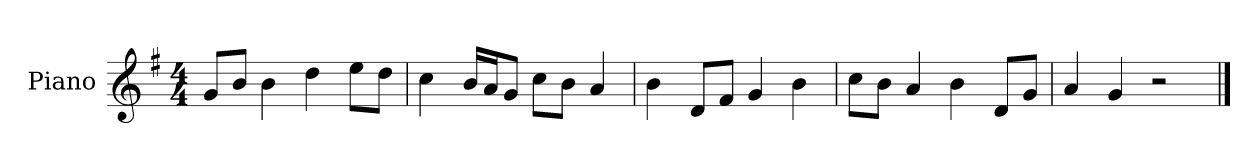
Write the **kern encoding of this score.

**kern
*part1
*staff1
*I"Piano
*I'P-no
*clefG2
*k[f#]
*M4/4
*MM90
=1
8g/L
8b/J
4b\
4dd\
8ee\L
8dd\J
=2
4cc\
16b/LL
16a/J
8g/J
8cc\L
8b\J
4a/
=3
4b\
8d/L
8f#/J
4g/
4b\
=4
8cc\L
8b\J
4a/
4b\
8d/L
8g/J
=5
4a/
4g/
2r
==
*-
